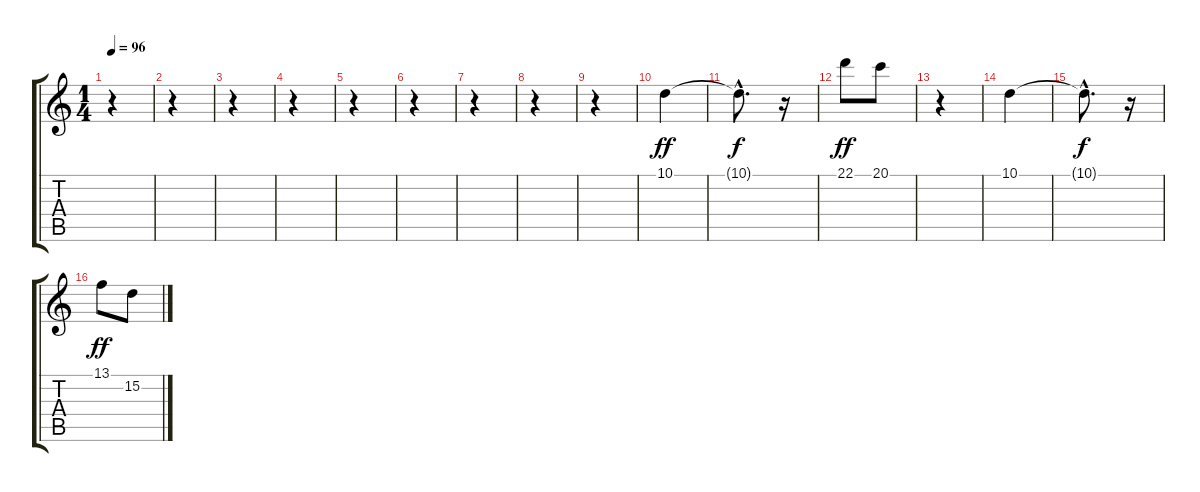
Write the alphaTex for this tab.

\track "" {instrument lead2sawtooth}
\staff {score tabs}
\tuning (E4 B3 G3 D3 A2 E2) {hide}
\ts (1 4)
\tempo 96
\clef g2
\ks c
r.4{dy ff} |
r.4 |
r.4 |
r.4 |
r.4 |
r.4 |
r.4 |
r.4 |
r.4 |
10.1.4 |
10.1{hac t}.8{d dy f} r.16 |
22.1.8{dy ff} 20.1.8 |
r.4 |
10.1.4 |
10.1{hac t}.8{d dy f} r.16 |
13.1.8{dy ff} 15.2.8
